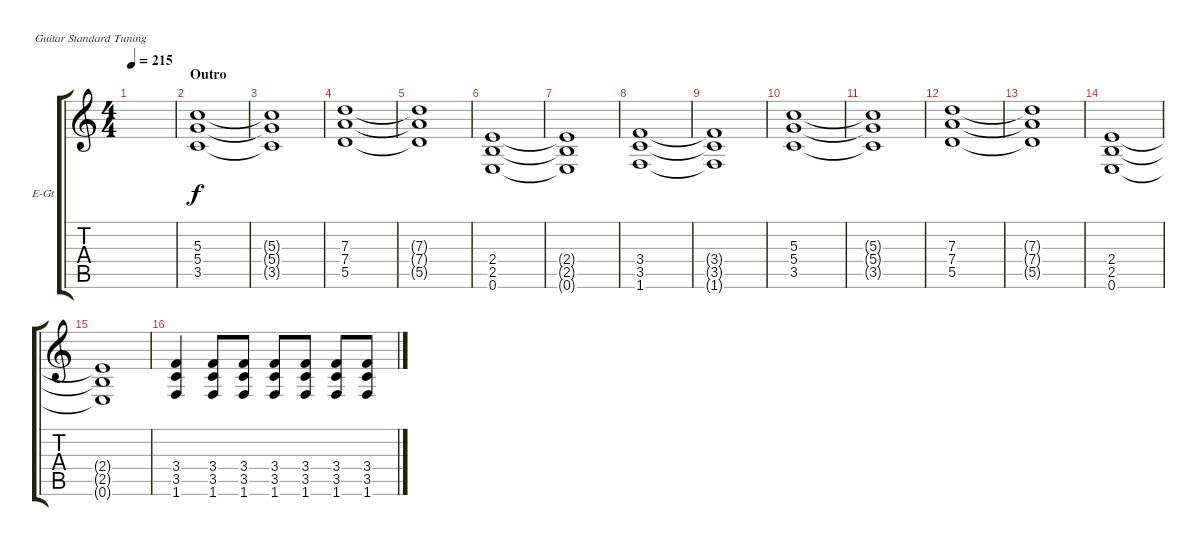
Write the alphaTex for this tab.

\bracketExtendMode groupsimilarinstruments
\firstSystemTrackNameOrientation horizontal
\otherSystemsTrackNameOrientation horizontal
\track ("Electric Guitar 2" "E-Gt") {instrument distortionguitar}
\staff {score tabs}
\tuning (E4 B3 G3 D3 A2 E2)
\ts (4 4)
\tempo 215
\clef g2
\ks c
|
\section ("" "Outro")
(3.5 5.4 5.3).1 |
(5.3{t} 5.4{t} 3.5{t}).1 |
(5.5 7.4 7.3).1 |
(7.3{t} 7.4{t} 5.5{t}).1 |
(0.6 2.5 2.4).1 |
(2.4{t} 2.5{t} 0.6{t}).1 |
(1.6 3.5 3.4).1 |
(1.6{t} 3.5{t} 3.4{t}).1 |
(3.5 5.4 5.3).1 |
(5.3{t} 5.4{t} 3.5{t}).1 |
(5.5 7.4 7.3).1 |
(7.3{t} 7.4{t} 5.5{t}).1 |
(0.6 2.5 2.4).1 |
(2.4{t} 2.5{t} 0.6{t}).1 |
(3.5 1.6 3.4).4 (3.5 1.6 3.4).8 (3.5 1.6 3.4).8 (3.5 1.6 3.4).8 (3.5 1.6 3.4).8 (3.5 1.6 3.4).8 (3.5 1.6 3.4).8
